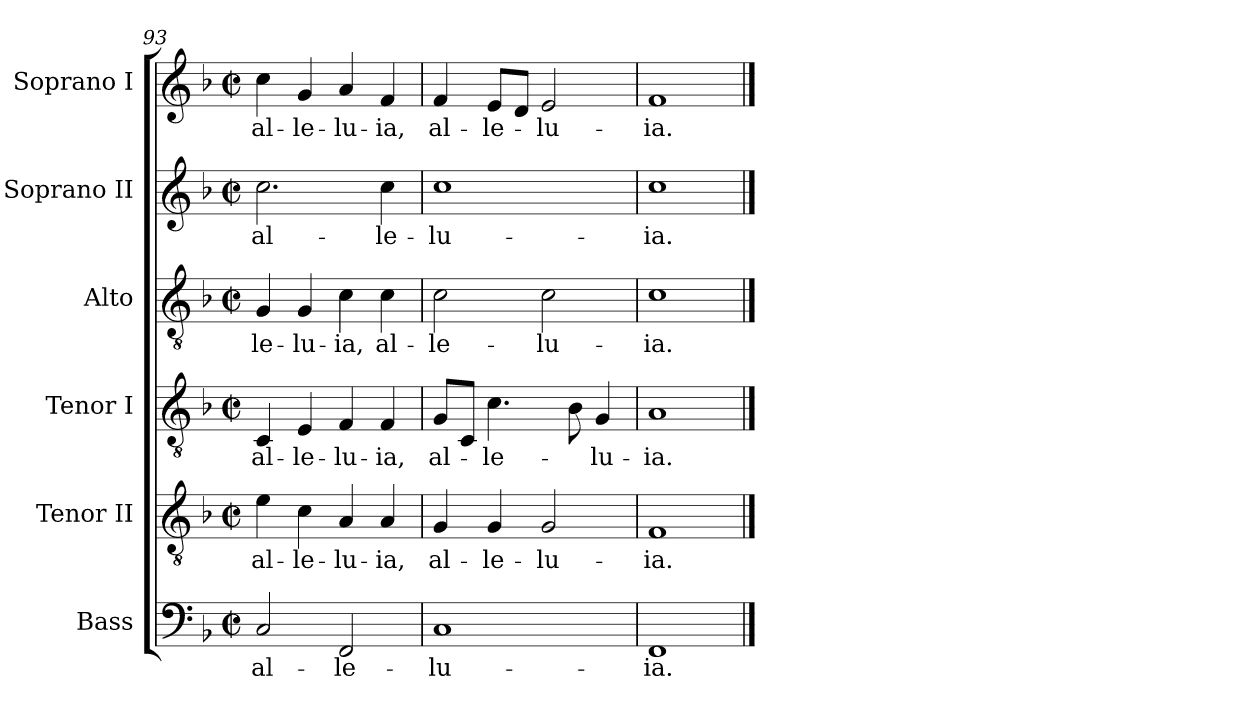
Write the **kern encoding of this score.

**kern	**text	**kern	**text	**kern	**text	**kern	**text	**kern	**text	**kern	**text
*part6	*part6	*part5	*part5	*part4	*part4	*part3	*part3	*part2	*part2	*part1	*part1
*staff6	*staff6	*staff5	*staff5	*staff4	*staff4	*staff3	*staff3	*staff2	*staff2	*staff1	*staff1
*I"Bass	*	*I"Tenor II	*	*I"Tenor I	*	*I"Alto	*	*I"Soprano II	*	*I"Soprano I	*
*I'B.	*	*I'T. II	*	*I'T.	*	*I'A.	*	*	*	*	*
!!LO:LB:g=z
*clefF4	*	*clefGv2	*	*clefGv2	*	*clefGv2	*	*clefG2	*	*clefG2	*
*	*	*ITrd7c12	*	*ITrd7c12	*	*	*	*	*	*	*
*k[b-]	*	*k[b-]	*	*k[b-]	*	*k[b-]	*	*k[b-]	*	*k[b-]	*
*F:	*	*F:	*	*F:	*	*F:	*	*F:	*	*F:	*
*M2/2	*	*M2/2	*	*M2/2	*	*M2/2	*	*M2/2	*	*M2/2	*
*met(c|)	*	*met(c|)	*	*met(c|)	*	*met(c|)	*	*met(c|)	*	*met(c|)	*
=93	=93	=93	=93	=93	=93	=93	=93	=93	=93	=93	=93
!	!LO:LY:b:color=#000000	!	!	!	!	!	!	!	!	!	!
!	!	!	!LO:LY:b:color=#000000	!	!	!	!	!	!	!	!
!	!	!	!	!	!LO:LY:b:color=#000000	!	!	!	!	!	!
!	!	!	!	!	!	!	!LO:LY:b:color=#000000	!	!	!	!
!	!	!	!	!	!	!	!	!	!LO:LY:b:color=#000000	!	!
!	!	!	!	!	!	!	!	!	!	!	!LO:LY:b:color=#000000
2Ci/	al-	4Ei\	al-	4CCi/	al-	4Gi/	-le-	2.cci\	al-	4cci\	al-
!	!	!	!LO:LY:b:color=#000000	!	!	!	!	!	!	!	!
!	!	!	!	!	!LO:LY:b:color=#000000	!	!	!	!	!	!
!	!	!	!	!	!	!	!LO:LY:b:color=#000000	!	!	!	!
!	!	!	!	!	!	!	!	!	!	!	!LO:LY:b:color=#000000
.	.	4Ci\	-le-	4EEi/	-le-	4Gi/	-lu-	.	.	4gi/	-le-
!	!LO:LY:b:color=#000000	!	!	!	!	!	!	!	!	!	!
!	!	!	!LO:LY:b:color=#000000	!	!	!	!	!	!	!	!
!	!	!	!	!	!LO:LY:b:color=#000000	!	!	!	!	!	!
!	!	!	!	!	!	!	!LO:LY:b:color=#000000	!	!	!	!
!	!	!	!	!	!	!	!	!	!	!	!LO:LY:b:color=#000000
2FFi/	-le-	4AAi/	-lu-	4FFi/	-lu-	4ci\	-ia,	.	.	4ai/	-lu-
!	!	!	!LO:LY:b:color=#000000	!	!	!	!	!	!	!	!
!	!	!	!	!	!LO:LY:b:color=#000000	!	!	!	!	!	!
!	!	!	!	!	!	!	!LO:LY:b:color=#000000	!	!	!	!
!	!	!	!	!	!	!	!	!	!LO:LY:b:color=#000000	!	!
!	!	!	!	!	!	!	!	!	!	!	!LO:LY:b:color=#000000
.	.	4AAi/	-ia,	4FFi/	-ia,	4ci\	al-	4cci\	-le-	4fi/	-ia,
=94	=94	=94	=94	=94	=94	=94	=94	=94	=94	=94	=94
!	!LO:LY:b:color=#000000	!	!	!	!	!	!	!	!	!	!
!	!	!	!LO:LY:b:color=#000000	!	!	!	!	!	!	!	!
!	!	!	!	!	!LO:LY:b:color=#000000	!	!	!	!	!	!
!	!	!	!	!	!	!	!LO:LY:b:color=#000000	!	!	!	!
!	!	!	!	!	!	!	!	!	!LO:LY:b:color=#000000	!	!
!	!	!	!	!	!	!	!	!	!	!	!LO:LY:b:color=#000000
1Ci	-lu-	4GGi/	al-	8GGi/L	al-	2ci\	-le-	1cci	-lu-	4fi/	al-
.	.	.	.	8CCi/J	.	.	.	.	.	.	.
!	!	!	!LO:LY:b:color=#000000	!	!	!	!	!	!	!	!
!	!	!	!	!	!LO:LY:b:color=#000000	!	!	!	!	!	!
!	!	!	!	!	!	!	!	!	!	!	!LO:LY:b:color=#000000
.	.	4GGi/	-le-	4.Ci\	-le-	.	.	.	.	8ei/L	-le-
.	.	.	.	.	.	.	.	.	.	8di/J	.
!	!	!	!LO:LY:b:color=#000000	!	!	!	!	!	!	!	!
!	!	!	!	!	!	!	!LO:LY:b:color=#000000	!	!	!	!
!	!	!	!	!	!	!	!	!	!	!	!LO:LY:b:color=#000000
.	.	2GGi/	-lu-	.	.	2ci\	-lu-	.	.	2ei/	-lu-
.	.	.	.	8BB-i\	.	.	.	.	.	.	.
!	!	!	!	!	!LO:LY:b:color=#000000	!	!	!	!	!	!
.	.	.	.	4GGi/	-lu-	.	.	.	.	.	.
=95	=95	=95	=95	=95	=95	=95	=95	=95	=95	=95	=95
!	!LO:LY:b:color=#000000	!	!	!	!	!	!	!	!	!	!
!	!	!	!LO:LY:b:color=#000000	!	!	!	!	!	!	!	!
!	!	!	!	!	!LO:LY:b:color=#000000	!	!	!	!	!	!
!	!	!	!	!	!	!	!LO:LY:b:color=#000000	!	!	!	!
!	!	!	!	!	!	!	!	!	!LO:LY:b:color=#000000	!	!
!	!	!	!	!	!	!	!	!	!	!	!LO:LY:b:color=#000000
1FFi	-ia.	1FFi	-ia.	1AAi	-ia.	1ci	-ia.	1cci	-ia.	1fi	-ia.
==	==	==	==	==	==	==	==	==	==	==	==
*-	*-	*-	*-	*-	*-	*-	*-	*-	*-	*-	*-
